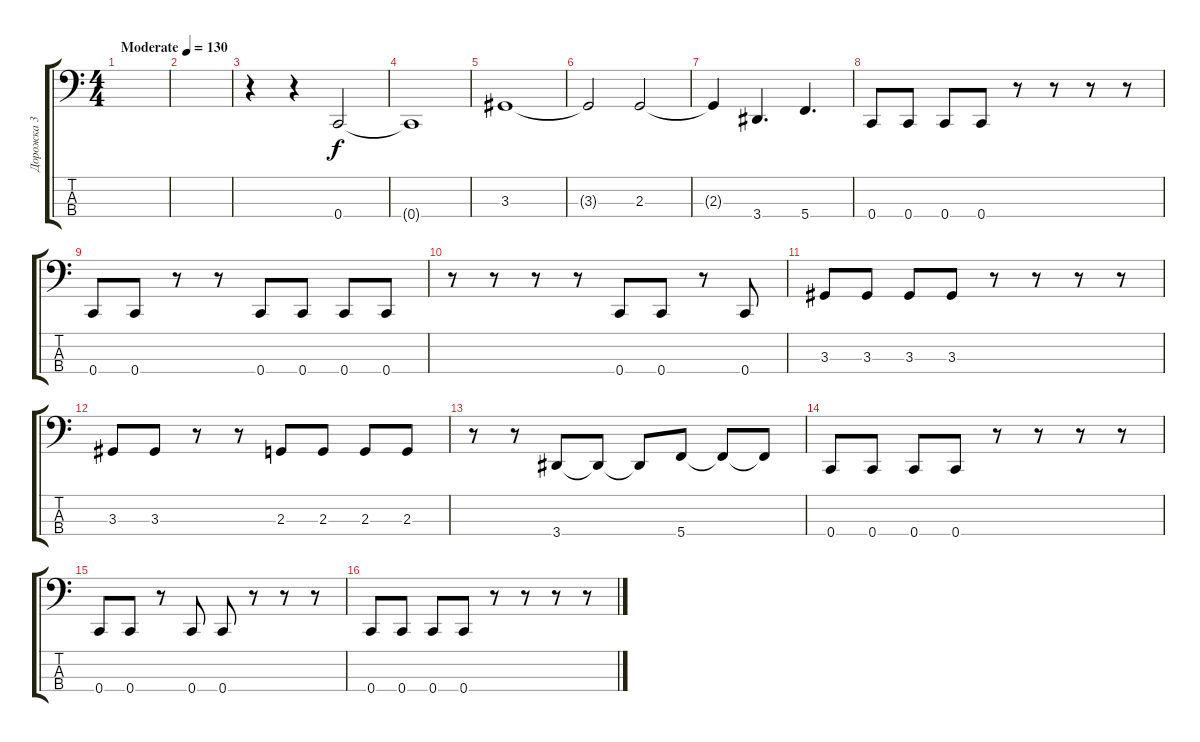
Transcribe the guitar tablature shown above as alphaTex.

\track ("Дорожка 3" "Дорожка 3") {instrument electricbassfinger}
\staff {score tabs}
\tuning (Eb2 Bb1 F1 C1) {hide}
\ts (4 4)
\tempo (130 "Moderate")
\clef f4
\ks c
|
|
r.4 r.4 0.4.2 |
0.4{t}.1 |
3.3.1 |
3.3{t}.2 2.3.2 |
2.3{t}.4 3.4.4{d} 5.4.4{d} |
0.4.8 0.4.8 0.4.8 0.4.8 r.8 r.8 r.8 r.8 |
0.4.8 0.4.8 r.8 r.8 0.4.8 0.4.8 0.4.8 0.4.8 |
r.8 r.8 r.8 r.8 0.4.8 0.4.8 r.8 0.4.8 |
3.3.8 3.3.8 3.3.8 3.3.8 r.8 r.8 r.8 r.8 |
3.3.8 3.3.8 r.8 r.8 2.3.8 2.3.8 2.3.8 2.3.8 |
r.8 r.8 3.4.8 3.4{t}.8 3.4{t}.8 5.4.8 5.4{t}.8 5.4{t}.8 |
0.4.8 0.4.8 0.4.8 0.4.8 r.8 r.8 r.8 r.8 |
0.4.8 0.4.8 r.8 0.4.8 0.4.8 r.8 r.8 r.8 |
0.4.8 0.4.8 0.4.8 0.4.8 r.8 r.8 r.8 r.8
